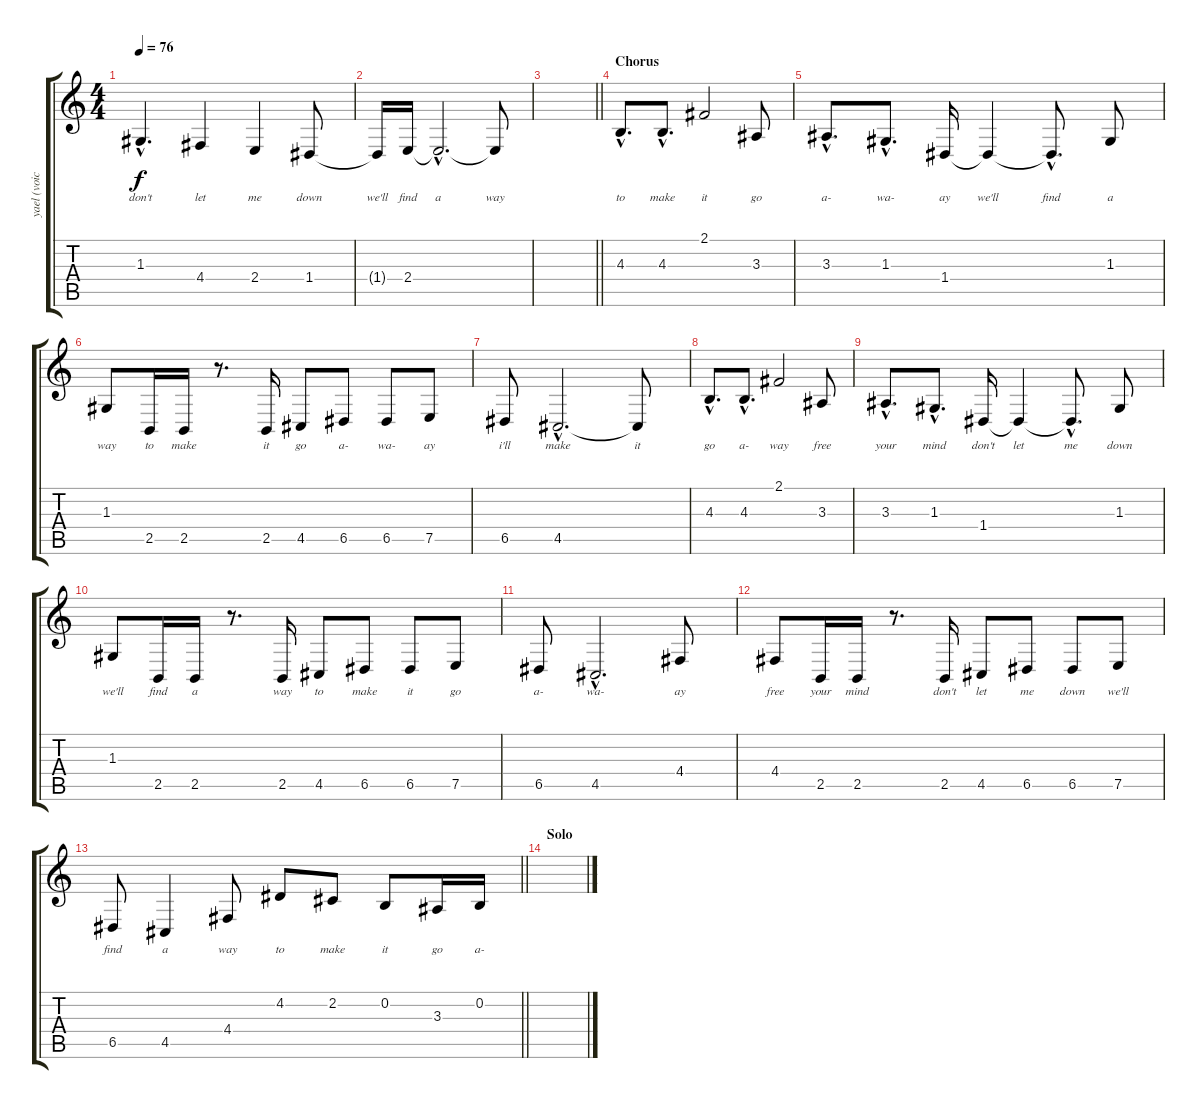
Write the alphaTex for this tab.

\track ("yael (voice)" "yael (voic") {instrument sitar}
\staff {score tabs}
\tuning (E4 B3 G3 D3 A2 E2) {hide}
\ts (4 4)
\tempo 76
\clef g2
\ks c
1.3{hac t}.4{d lyrics (0 "don't") lyrics (1 "") lyrics (2 "") lyrics (3 "") lyrics (4 "") dy f} 4.4.4{lyrics (0 "let") lyrics (1 "") lyrics (2 "") lyrics (3 "") lyrics (4 "")} 2.4.4{lyrics (0 "me") lyrics (1 "") lyrics (2 "") lyrics (3 "") lyrics (4 "")} 1.4.8{lyrics (0 "down") lyrics (1 "") lyrics (2 "") lyrics (3 "") lyrics (4 "")} |
1.4{t}.16{lyrics (0 "we'll") lyrics (1 "") lyrics (2 "") lyrics (3 "") lyrics (4 "")} 2.4.16{lyrics (0 "find") lyrics (1 "") lyrics (2 "") lyrics (3 "") lyrics (4 "")} 2.4{hac t}.2{d lyrics (0 "a") lyrics (1 "") lyrics (2 "") lyrics (3 "") lyrics (4 "")} 2.4{t}.8{lyrics (0 "way") lyrics (1 "") lyrics (2 "") lyrics (3 "") lyrics (4 "")} |
\barLineRight lightlight
|
\section ("" "Chorus")
4.3{hac}.8{d lyrics (0 "to") lyrics (1 "") lyrics (2 "") lyrics (3 "") lyrics (4 "")} 4.3{hac}.8{d lyrics (0 "make") lyrics (1 "") lyrics (2 "") lyrics (3 "") lyrics (4 "")} 2.1.2{lyrics (0 "it") lyrics (1 "") lyrics (2 "") lyrics (3 "") lyrics (4 "")} 3.3.8{lyrics (0 "go") lyrics (1 "") lyrics (2 "") lyrics (3 "") lyrics (4 "")} |
3.3{hac}.8{d lyrics (0 "a-") lyrics (1 "") lyrics (2 "") lyrics (3 "") lyrics (4 "")} 1.3{hac}.8{d lyrics (0 "wa-") lyrics (1 "") lyrics (2 "") lyrics (3 "") lyrics (4 "")} 1.4.16{lyrics (0 "ay") lyrics (1 "") lyrics (2 "") lyrics (3 "") lyrics (4 "")} 1.4{t}.4{lyrics (0 "we'll") lyrics (1 "") lyrics (2 "") lyrics (3 "") lyrics (4 "")} 1.4{hac t}.8{d lyrics (0 "find") lyrics (1 "") lyrics (2 "") lyrics (3 "") lyrics (4 "")} 1.3.8{lyrics (0 "a") lyrics (1 "") lyrics (2 "") lyrics (3 "") lyrics (4 "")} |
1.3.8{lyrics (0 "way") lyrics (1 "") lyrics (2 "") lyrics (3 "") lyrics (4 "")} 2.5.16{lyrics (0 "to") lyrics (1 "") lyrics (2 "") lyrics (3 "") lyrics (4 "")} 2.5.16{lyrics (0 "make") lyrics (1 "") lyrics (2 "") lyrics (3 "") lyrics (4 "")} r.8{d} 2.5.16{lyrics (0 "it") lyrics (1 "") lyrics (2 "") lyrics (3 "") lyrics (4 "")} 4.5.8{lyrics (0 "go") lyrics (1 "") lyrics (2 "") lyrics (3 "") lyrics (4 "")} 6.5.8{lyrics (0 "a-") lyrics (1 "") lyrics (2 "") lyrics (3 "") lyrics (4 "")} 6.5.8{lyrics (0 "wa-") lyrics (1 "") lyrics (2 "") lyrics (3 "") lyrics (4 "")} 7.5.8{lyrics (0 "ay") lyrics (1 "") lyrics (2 "") lyrics (3 "") lyrics (4 "")} |
6.5.8{lyrics (0 "i'll") lyrics (1 "") lyrics (2 "") lyrics (3 "") lyrics (4 "")} 4.5{hac}.2{d lyrics (0 "make") lyrics (1 "") lyrics (2 "") lyrics (3 "") lyrics (4 "")} 4.5{t}.8{lyrics (0 "it") lyrics (1 "") lyrics (2 "") lyrics (3 "") lyrics (4 "")} |
4.3{hac}.8{d lyrics (0 "go") lyrics (1 "") lyrics (2 "") lyrics (3 "") lyrics (4 "")} 4.3{hac}.8{d lyrics (0 "a-") lyrics (1 "") lyrics (2 "") lyrics (3 "") lyrics (4 "")} 2.1.2{lyrics (0 "way") lyrics (1 "") lyrics (2 "") lyrics (3 "") lyrics (4 "")} 3.3.8{lyrics (0 "free") lyrics (1 "") lyrics (2 "") lyrics (3 "") lyrics (4 "")} |
3.3{hac}.8{d lyrics (0 "your") lyrics (1 "") lyrics (2 "") lyrics (3 "") lyrics (4 "")} 1.3{hac}.8{d lyrics (0 "mind") lyrics (1 "") lyrics (2 "") lyrics (3 "") lyrics (4 "")} 1.4.16{lyrics (0 "don't") lyrics (1 "") lyrics (2 "") lyrics (3 "") lyrics (4 "")} 1.4{t}.4{lyrics (0 "let") lyrics (1 "") lyrics (2 "") lyrics (3 "") lyrics (4 "")} 1.4{hac t}.8{d lyrics (0 "me") lyrics (1 "") lyrics (2 "") lyrics (3 "") lyrics (4 "")} 1.3.8{lyrics (0 "down") lyrics (1 "") lyrics (2 "") lyrics (3 "") lyrics (4 "")} |
1.3.8{lyrics (0 "we'll") lyrics (1 "") lyrics (2 "") lyrics (3 "") lyrics (4 "")} 2.5.16{lyrics (0 "find") lyrics (1 "") lyrics (2 "") lyrics (3 "") lyrics (4 "")} 2.5.16{lyrics (0 "a") lyrics (1 "") lyrics (2 "") lyrics (3 "") lyrics (4 "")} r.8{d} 2.5.16{lyrics (0 "way") lyrics (1 "") lyrics (2 "") lyrics (3 "") lyrics (4 "")} 4.5.8{lyrics (0 "to") lyrics (1 "") lyrics (2 "") lyrics (3 "") lyrics (4 "")} 6.5.8{lyrics (0 "make") lyrics (1 "") lyrics (2 "") lyrics (3 "") lyrics (4 "")} 6.5.8{lyrics (0 "it") lyrics (1 "") lyrics (2 "") lyrics (3 "") lyrics (4 "")} 7.5.8{lyrics (0 "go") lyrics (1 "") lyrics (2 "") lyrics (3 "") lyrics (4 "")} |
6.5.8{lyrics (0 "a-") lyrics (1 "") lyrics (2 "") lyrics (3 "") lyrics (4 "")} 4.5{hac}.2{d lyrics (0 "wa-") lyrics (1 "") lyrics (2 "") lyrics (3 "") lyrics (4 "")} 4.4.8{lyrics (0 "ay") lyrics (1 "") lyrics (2 "") lyrics (3 "") lyrics (4 "")} |
4.4.8{lyrics (0 "free") lyrics (1 "") lyrics (2 "") lyrics (3 "") lyrics (4 "")} 2.5.16{lyrics (0 "your") lyrics (1 "") lyrics (2 "") lyrics (3 "") lyrics (4 "")} 2.5.16{lyrics (0 "mind") lyrics (1 "") lyrics (2 "") lyrics (3 "") lyrics (4 "")} r.8{d} 2.5.16{lyrics (0 "don't") lyrics (1 "") lyrics (2 "") lyrics (3 "") lyrics (4 "")} 4.5.8{lyrics (0 "let") lyrics (1 "") lyrics (2 "") lyrics (3 "") lyrics (4 "")} 6.5.8{lyrics (0 "me") lyrics (1 "") lyrics (2 "") lyrics (3 "") lyrics (4 "")} 6.5.8{lyrics (0 "down") lyrics (1 "") lyrics (2 "") lyrics (3 "") lyrics (4 "")} 7.5.8{lyrics (0 "we'll") lyrics (1 "") lyrics (2 "") lyrics (3 "") lyrics (4 "")} |
\barLineRight lightlight
6.5.8{lyrics (0 "find") lyrics (1 "") lyrics (2 "") lyrics (3 "") lyrics (4 "")} 4.5.4{lyrics (0 "a") lyrics (1 "") lyrics (2 "") lyrics (3 "") lyrics (4 "")} 4.4.8{lyrics (0 "way") lyrics (1 "") lyrics (2 "") lyrics (3 "") lyrics (4 "")} 4.2.8{lyrics (0 "to") lyrics (1 "") lyrics (2 "") lyrics (3 "") lyrics (4 "")} 2.2.8{lyrics (0 "make") lyrics (1 "") lyrics (2 "") lyrics (3 "") lyrics (4 "")} 0.2.8{lyrics (0 "it") lyrics (1 "") lyrics (2 "") lyrics (3 "") lyrics (4 "")} 3.3.16{lyrics (0 "go") lyrics (1 "") lyrics (2 "") lyrics (3 "") lyrics (4 "")} 0.2.16{lyrics (0 "a-") lyrics (1 "") lyrics (2 "") lyrics (3 "") lyrics (4 "")} |
\section ("" "Solo")
